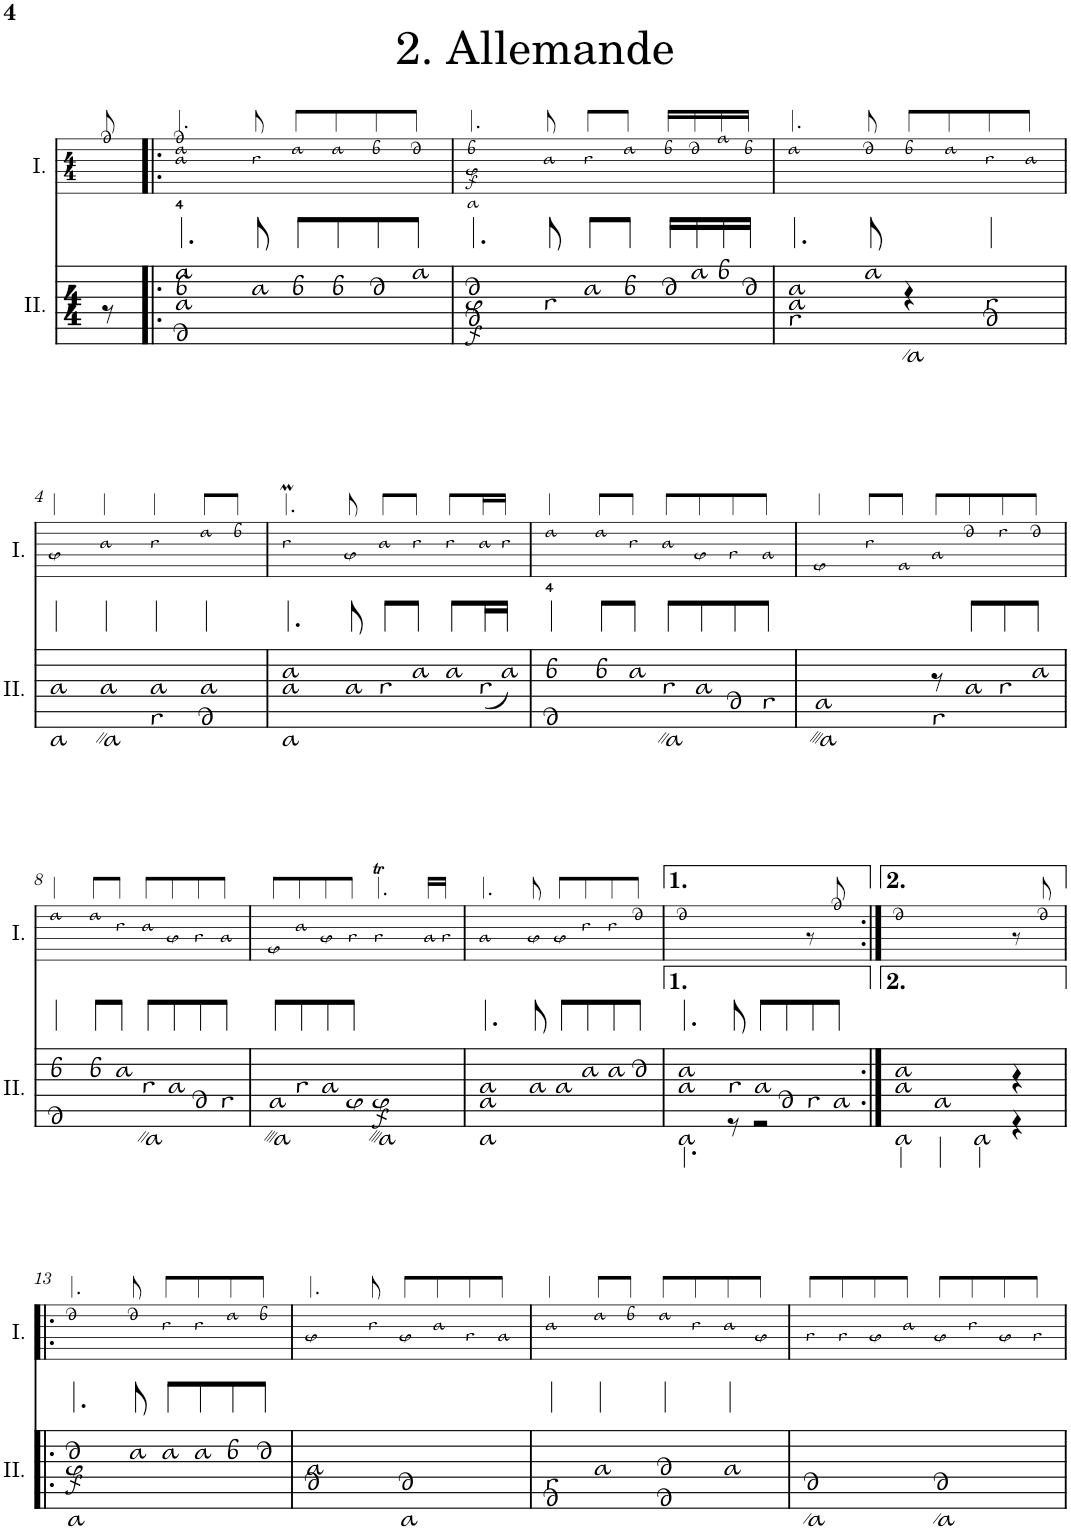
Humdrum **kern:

**kern	**kern	**kern	**kern
*part2	*part2	*part1	*part1
*staff4	*staff3	*staff2	*staff1
*I"II.	*	*I"I.	*
*I'II.	*	*I'I.	*
!!LO:PB:g=z
*stria6	*stria5	*stria6	*stria5
*	*clefGv2	*	*clefGv2
*k[f#]	*k[f#]	*k[f#]	*k[f#]
*M4/4	*M4/4	*M4/4	*M4/4
=	=	=	=
8r	8r	8g/	8g
=1!|:	=1!|:	=1!|:	=1!|:
*^	*^	*^	*^
4.D/ 4.G/ 4.B/	1GG	4.D 4.G 4.B	1GG	4.G/ 4.B/ 4.g/	1GGG	4.G 4.B 4.g	1GGG
8F#/	.	8F#	.	8A/	.	8A	.
8G/L	.	8G/L	.	8B/L	.	8B\L	.
8G/	.	8G/J	.	8B/	.	8B\J	.
8A/	.	8A/L	.	8c/	.	8c\L	.
8B/J	.	8B/J	.	8d/J	.	8d\J	.
=2	=2	=2	=2	=2	=2	=2	=2
4.C/ 4.F#/ 4.A/	1AA	4.C 4.F# 4.A	1AA	4.D/ 4.F#/ 4.c/	1DD	4.D 4.F# 4.c	1DD
8E/	.	8E	.	8G/	.	8G	.
8F#/L	.	8F#/L	.	8A/L	.	8A/L	.
8G/J	.	8G/J	.	8B/J	.	8B/J	.
16A/LL	.	16A/LL	.	16c/LL	.	16c\LL	.
16B/	.	16B/J	.	16d/	.	16d\J	.
16c/	.	16c/L	.	16e/	.	16e\L	.
16A/JJ	.	16A/JJ	.	16c/JJ	.	16c\JJ	.
*	*	*	*	*v	*v	*	*
*	*	*	*	*	*v	*v
=3	=3	=3	=3	=3	=3
4.F#/	2BB 2D	4.F#	2BB 2D	4.B/	4.B
8B/	.	8B	.	8d/	8d
4r	2CC	4r	2CC	8c/L	8c\L
.	.	.	.	8B/	8B\J
4C/ 4E/	.	4C 4E	.	8A/	8A/L
.	.	.	.	8G/J	8G/J
*v	*v	*	*	*	*
*	*v	*v	*	*
!!LO:LB:g=z
=4	=4	=4	=4
4DD/ 4D/	4DD 4D	4F#/	4F#
4BBB/ 4D/	4BBB 4D	4G/	4G
4FF#/ 4D/	4FF# 4D	4A/	4A
4GG/ 4D/	4GG 4D	8B/L	8B\L
.	.	8c/J	8c\J
=5	=5	=5	=5
*^	*^	*	*
4.D/ 4.F#/	1DD	4.D 4.F#	1DD	4.AM/	4.AM
8D/	.	8D	.	8F#/	8F#
8E/L	.	8E/L	.	8G/L	8G/L
8F#/J	.	8F#/J	.	8A/J	8A/J
8F#/L	.	8F#/L	.	8A/L	8A/L
16E/L	.	(16E/L	.	16G/L	16G/L
16F#/JJ	.	16F#/JJ)	.	16A/JJ	16A/JJ
=6	=6	=6	=6	=6	=6
*	*	*	*	*^	*^
4G/	2GG	4G	2GG	4B/	1GGG	4B	1GGG
8G/L	.	8G/L	.	8B/L	.	8B/L	.
8F#/J	.	8F#/J	.	8A/J	.	8A/J	.
8E/L	2BBB	8E/L	2BBB	8G/L	.	8G/L	.
8D/	.	8D/J	.	8F#/	.	8F#/J	.
8C/	.	8C/L	.	8E/	.	8E/L	.
8BB/J	.	8BB/J	.	8D/J	.	8D/J	.
*	*	*	*	*v	*v	*	*
*	*	*	*	*	*v	*v
=7	=7	=7	=7	=7	=7
2AAA 2AA	2ryy	2AAA 2AA	2ryy	4C#X/	4C#X
.	.	.	.	8A/L	8A/L
.	.	.	.	8AA/J	8AA/J
8r	2FF#	8r	2FF#	8D/L	8D/L
8D/L	.	8D	.	8d/	8d/J
8E/	.	8E/L	.	8c#X/	8c#X\L
8F#/J	.	8F#/J	.	8d/J	8d\J
!!LO:LB:g=z
=8	=8	=8	=8	=8	=8
4G/	2GG	4G	2GG	4B/	4B
8G/L	.	8G/L	.	8B/L	8B/L
8F#/J	.	8F#/J	.	8A/J	8A/J
8E/L	2BBB	8E/L	2BBB	8G/L	8G/L
8D/	.	8D/J	.	8F#/	8F#/J
8C/	.	8C/L	.	8E/	8E/L
8BB/J	.	8BB/J	.	8D/J	8D/J
=9	=9	=9	=9	=9	=9
8AA/L	2AAA	8AA/L	2AAA	8C#X/L	8C#X/L
8E/	.	8E/J	.	8G/	8G/J
8D/	.	8D/L	.	8F#/	8F#/L
8C#X/J	.	8C#X/J	.	8E/J	8E/J
2AA 2C#	2AAA	2AA 2C#	2AAA	4.ET/	4.ET
.	.	.	.	16D/LL	16D/LL
.	.	.	.	16E/JJ	16E/JJ
=10	=10	=10	=10	=10	=10
4.AA/ 4.D/	2DD	4.AA 4.D	2DD	4.D/	4.D
8D/	.	8D	.	8F#/	8F#
8D/L	2ryy	8D/L	2ryy	8F#/L	8F#/L
8F#/	.	8F#/J	.	8A/	8A/J
8F#/	.	8F#/L	.	8A/	8A\L
8A/J	.	8A/J	.	8d/J	8d\J
=11	=11	=11	=11	=11	=11
4.D/ 4.F#/	4.DD\	4.D 4.F#	4.DD	2.d	2.d
8E/	8r	8E	8r	.	.
8D/L	2r	8D/L	2r	.	.
8C/	.	8C/J	.	.	.
8BB/	.	8BB/L	.	8r	8r
8AA/J	.	8AA/J	.	8g/	8g
=12:|!	=12:|!	=12:|!	=12:|!	=12:|!	=12:|!
2.D 2.F#	4DD\	2.D 2.F#	4DD	2.d	2.d
.	4AA\	.	4AA	.	.
.	4DD\	.	4DD	.	.
4r	4r	4r	4r	8r	8r
.	.	.	.	8d/	8d
!!LO:LB:g=z
=13!|:	=13!|:	=13!|:	=13!|:	=13!|:	=13!|:
4.D/ 4.F#/ 4.A/	1DD	4.D 4.F# 4.A	1DD	4.d/	4.d
8F#/	.	8F#	.	8d/	8d
8F#/L	.	8F#/L	.	8A/L	8A/L
8F#/	.	8F#/J	.	8A/	8A/J
8G/	.	8G/L	.	8B/	8B\L
8A/J	.	8A/J	.	8c/J	8c\J
*v	*v	*	*	*	*
*	*v	*v	*	*
=14	=14	=14	=14
2C 2D	2C 2D	4.F#/	4.F#
.	.	8A/	8A
2DD 2C	2DD 2C	8F#/L	8F#/L
.	.	8G/	8G/J
.	.	8E/	8E/L
.	.	8D/J	8D/J
=15	=15	=15	=15
*^	*^	*	*
4BB/	2GG	4BB	2GG	4G/	4G
4D/	.	4D	.	8B/L	8B\L
.	.	.	.	8c/J	8c\J
4Fn/	2GG	4Fn	2GG	8B/L	8B/L
.	.	.	.	8A/	8A/J
4D/	.	4D	.	8G/	8G/L
.	.	.	.	8F#/J	8F#/J
*v	*v	*	*	*	*
*	*v	*v	*	*
=16	=16	=16	=16
2CC 2C	2CC 2C	8E/L	8E/L
.	.	8E/	8E/J
.	.	8F#/	8F#/L
.	.	8G/J	8G/J
2CC 2C	2CC 2C	8F#/L	8F#/L
.	.	8A/	8A/J
.	.	8F#/	8F#/L
.	.	8E/J	8E/J
=	=	=	=
*-	*-	*-	*-
